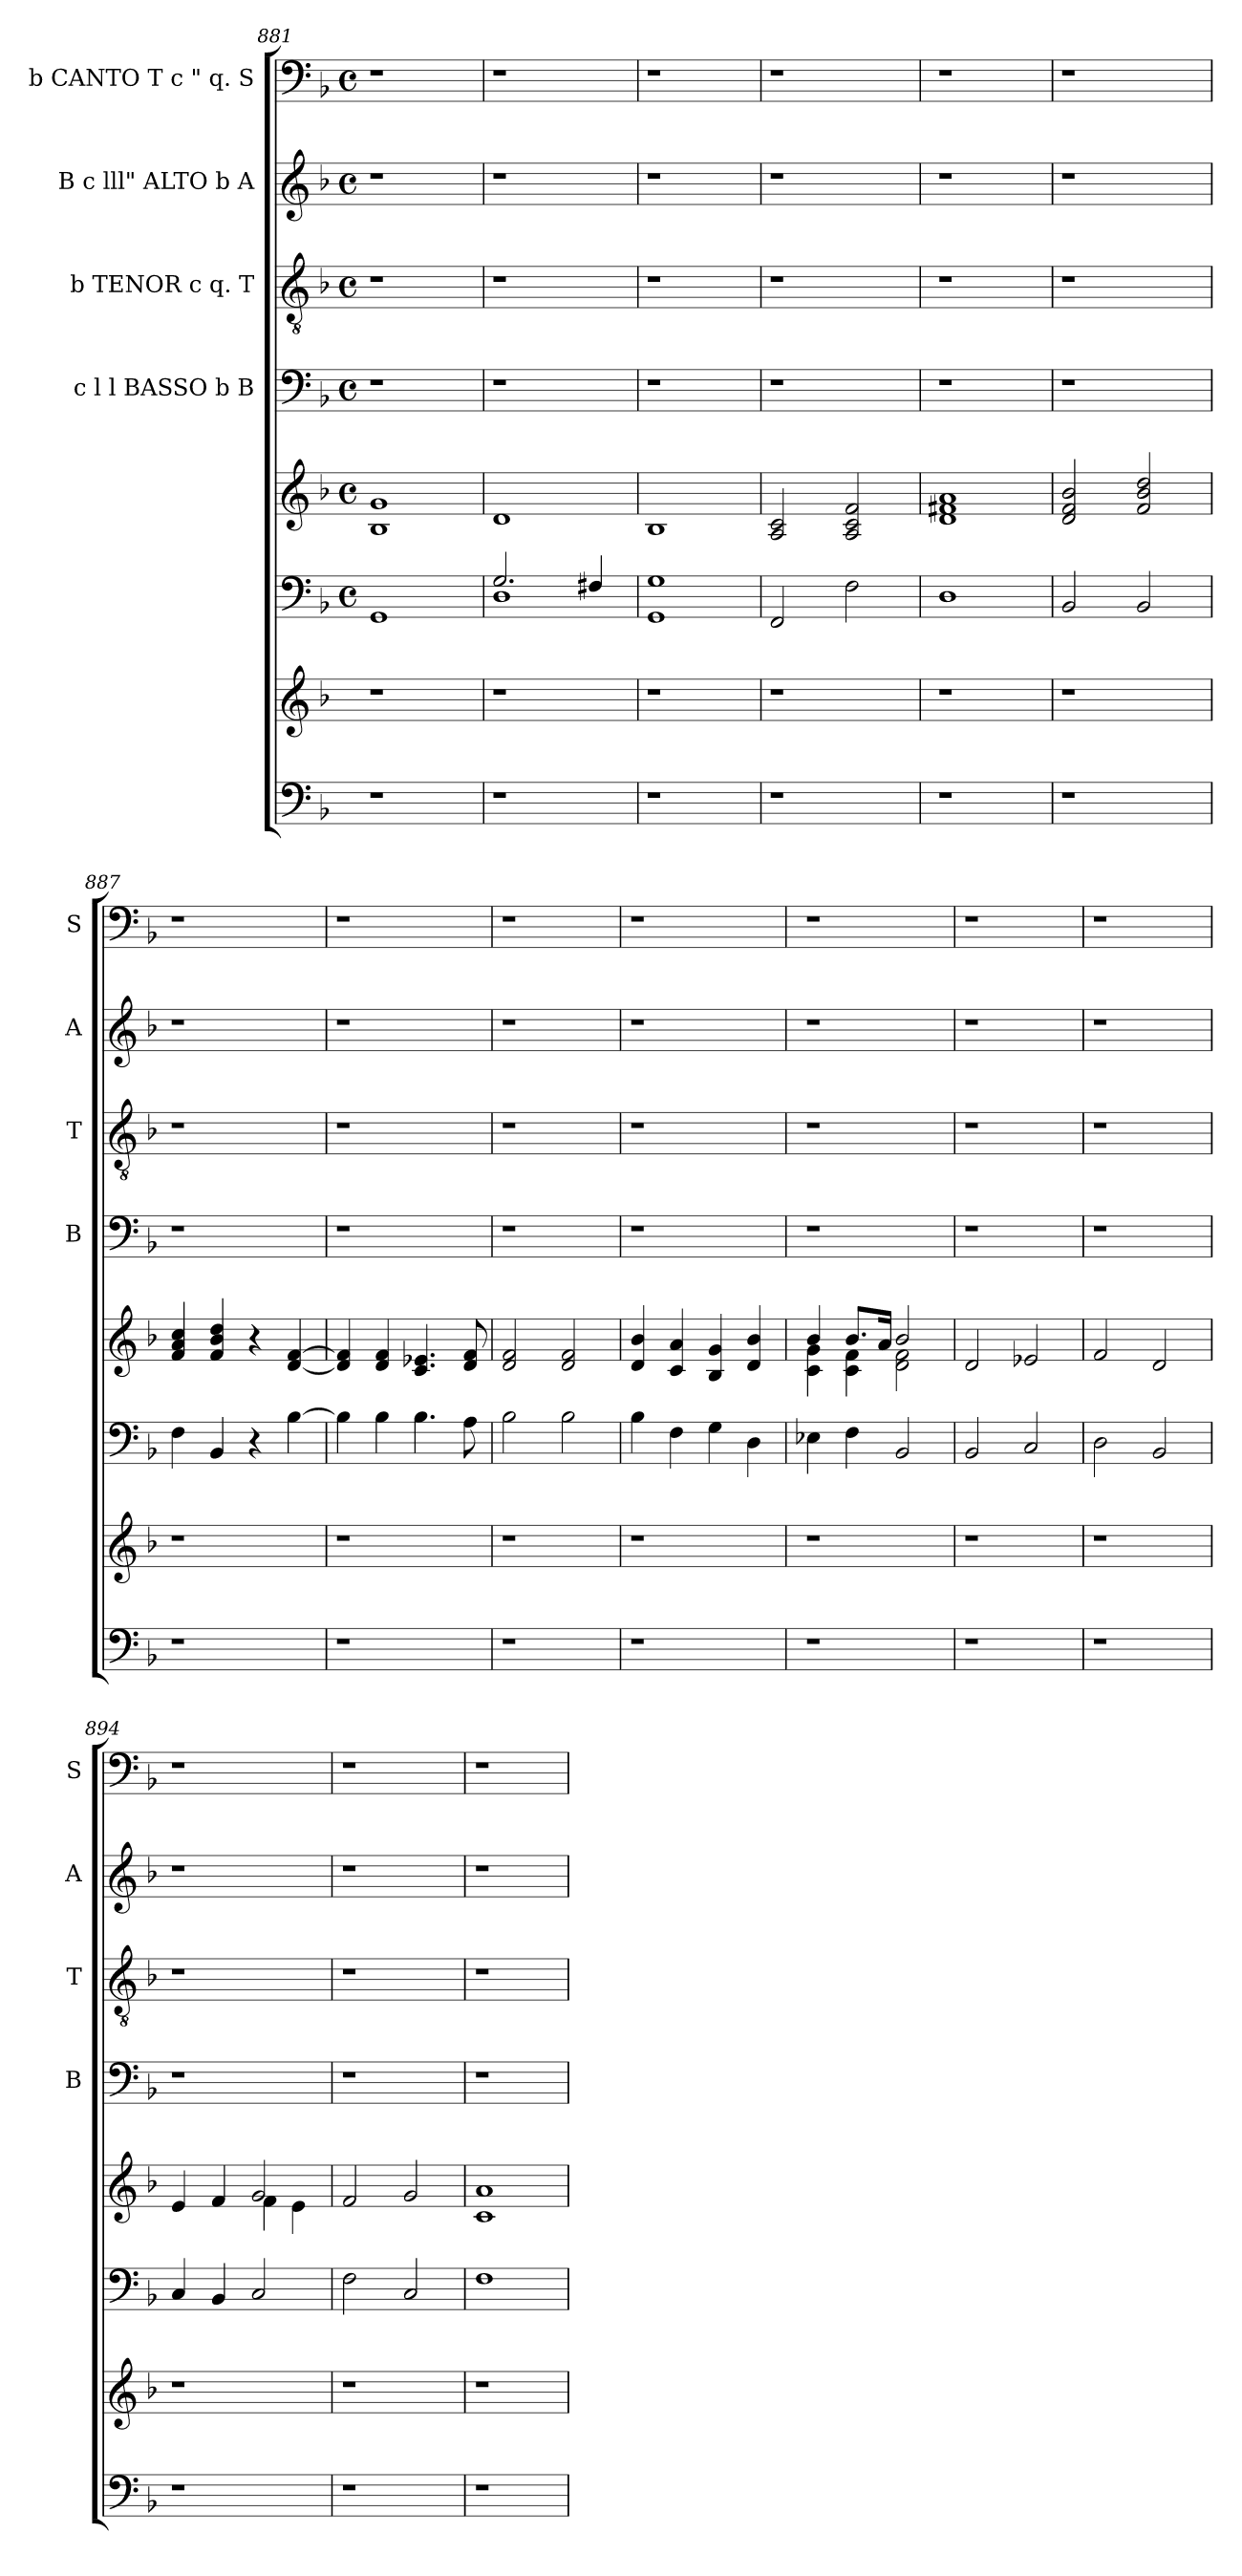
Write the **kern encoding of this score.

**kern	**kern	**kern	**kern	**kern	**kern	**kern	**kern
*part7	*part7	*part6	*part5	*part4	*part3	*part2	*part1
*staff8	*staff7	*staff6	*staff5	*staff4	*staff3	*staff2	*staff1
*	*	*	*	*I"c l l BASSO b B	*I"b TENOR c q. T	*I"B c lll" ALTO b A	*I"b CANTO T c " q. S
*	*	*	*	*I'B	*I'T	*I'A	*I'S
*clefF4	*clefG2	*clefF4	*clefG2	*clefF4	*clefGv2	*clefG2	*clefF4
*k[b-]	*k[b-]	*k[b-]	*k[b-]	*k[b-]	*k[b-]	*k[b-]	*k[b-]
*F:	*F:	*F:	*F:	*F:	*F:	*F:	*F:
*	*	*M4/4	*M4/4	*M4/4	*M4/4	*M4/4	*M4/4
*	*	*met(c)	*met(c)	*met(c)	*met(c)	*met(c)	*met(c)
=881	=881	=881	=881	=881	=881	=881	=881
1r	1r	1GG	1B- 1g	1r	1r	1r	1r
=882	=882	=882	=882	=882	=882	=882	=882
*	*	*^	*	*	*	*	*
1r	1r	2.G/	1D	1d	1r	1r	1r	1r
.	.	4F#X/	.	.	.	.	.	.
*	*	*v	*v	*	*	*	*	*
!!LO:LB:g=z
=883	=883	=883	=883	=883	=883	=883	=883
1r	1r	1GG 1G	1B-	1r	1r	1r	1r
=884	=884	=884	=884	=884	=884	=884	=884
1r	1r	2FF/	2A/ 2c/	1r	1r	1r	1r
.	.	2F\	2A/ 2c/ 2f/	.	.	.	.
=885	=885	=885	=885	=885	=885	=885	=885
1r	1r	1D	1d 1f#X 1a	1r	1r	1r	1r
=886	=886	=886	=886	=886	=886	=886	=886
1r	1r	2BB-/	2d/ 2f/ 2b-/	1r	1r	1r	1r
.	.	2BB-/	2f/ 2b-/ 2dd/	.	.	.	.
=887	=887	=887	=887	=887	=887	=887	=887
1r	1r	4F\	4f/ 4a/ 4cc/	1r	1r	1r	1r
.	.	4BB-/	4f/ 4b-/ 4dd/	.	.	.	.
.	.	4r	4r	.	.	.	.
.	.	[<4B-\	[<4d/ [<4f/	.	.	.	.
!!LO:LB:g=z
=888	=888	=888	=888	=888	=888	=888	=888
1r	1r	4B-\]	4d/] 4f/]	1r	1r	1r	1r
.	.	4B-\	4d/ 4f/	.	.	.	.
.	.	4.B-\	4.c/ 4.e-X/	.	.	.	.
.	.	8A\	8d/ 8f/	.	.	.	.
=889	=889	=889	=889	=889	=889	=889	=889
1r	1r	2B-\	2d/ 2f/	1r	1r	1r	1r
.	.	2B-\	2d/ 2f/	.	.	.	.
=890	=890	=890	=890	=890	=890	=890	=890
1r	1r	4B-\	4d/ 4b-/	1r	1r	1r	1r
.	.	4F\	4c/ 4a/	.	.	.	.
.	.	4G\	4B-/ 4g/	.	.	.	.
.	.	4D\	4d/ 4b-/	.	.	.	.
=891	=891	=891	=891	=891	=891	=891	=891
*	*	*	*^	*	*	*	*
1r	1r	4E-X\	4b-/	4c\ 4g\	1r	1r	1r	1r
.	.	4F\	8.b-/L	4c\ 4f\	.	.	.	.
.	.	.	16a/Jk	.	.	.	.	.
.	.	2BB-/	2b-/	2d\ 2f\	.	.	.	.
*	*	*	*v	*v	*	*	*	*
=892	=892	=892	=892	=892	=892	=892	=892
1r	1r	2BB-/	2d/	1r	1r	1r	1r
.	.	2C/	2e-X/	.	.	.	.
!!LO:LB:g=z
=893	=893	=893	=893	=893	=893	=893	=893
1r	1r	2D\	2f/	1r	1r	1r	1r
.	.	2BB-/	2d/	.	.	.	.
=894	=894	=894	=894	=894	=894	=894	=894
*	*	*	*^	*	*	*	*
1r	1r	4C/	4e/	2ryy	1r	1r	1r	1r
.	.	4BB-/	4f/	.	.	.	.	.
.	.	2C/	2g/	4f\	.	.	.	.
.	.	.	.	4e\	.	.	.	.
*	*	*	*v	*v	*	*	*	*
=895	=895	=895	=895	=895	=895	=895	=895
1r	1r	2F\	2f/	1r	1r	1r	1r
.	.	2C/	2g/	.	.	.	.
=896	=896	=896	=896	=896	=896	=896	=896
1r	1r	1F	1c 1a	1r	1r	1r	1r
=	=	=	=	=	=	=	=
*-	*-	*-	*-	*-	*-	*-	*-
